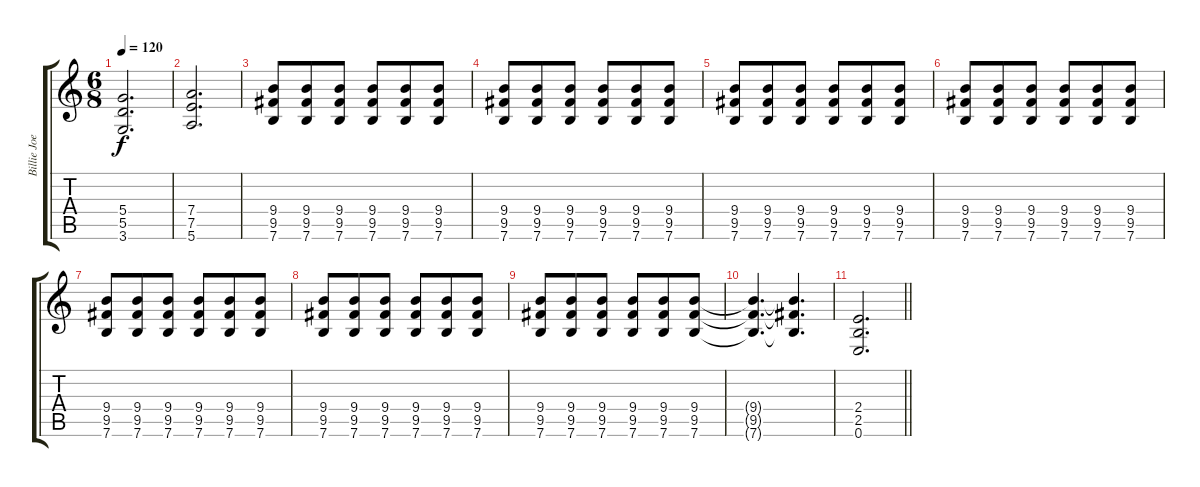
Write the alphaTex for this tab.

\track ("Billie Joe Armstrong Guitar" "Billie Joe") {instrument distortionguitar}
\staff {score tabs}
\tuning (E4 B3 G3 D3 A2 E2) {hide}
\ts (6 8)
\tempo 120
\clef g2
\ks c
(5.4 5.5 3.6).2{d dy f} |
(7.4 7.5 5.6).2{d} |
(9.4 9.5 7.6).8 (9.4 9.5 7.6).8 (9.4 9.5 7.6).8 (9.4 9.5 7.6).8 (9.4 9.5 7.6).8 (9.4 9.5 7.6).8 |
(9.4 9.5 7.6).8 (9.4 9.5 7.6).8 (9.4 9.5 7.6).8 (9.4 9.5 7.6).8 (9.4 9.5 7.6).8 (9.4 9.5 7.6).8 |
(9.4 9.5 7.6).8 (9.4 9.5 7.6).8 (9.4 9.5 7.6).8 (9.4 9.5 7.6).8 (9.4 9.5 7.6).8 (9.4 9.5 7.6).8 |
(9.4 9.5 7.6).8 (9.4 9.5 7.6).8 (9.4 9.5 7.6).8 (9.4 9.5 7.6).8 (9.4 9.5 7.6).8 (9.4 9.5 7.6).8 |
(9.4 9.5 7.6).8 (9.4 9.5 7.6).8 (9.4 9.5 7.6).8 (9.4 9.5 7.6).8 (9.4 9.5 7.6).8 (9.4 9.5 7.6).8 |
(9.4 9.5 7.6).8 (9.4 9.5 7.6).8 (9.4 9.5 7.6).8 (9.4 9.5 7.6).8 (9.4 9.5 7.6).8 (9.4 9.5 7.6).8 |
(9.4 9.5 7.6).8 (9.4 9.5 7.6).8 (9.4 9.5 7.6).8 (9.4 9.5 7.6).8 (9.4 9.5 7.6).8 (9.4 9.5 7.6).8 |
(9.4{t} 9.5{t} 7.6{t}).4{d} (9.4{t} 9.5{t} 7.6{t}).4{d} |
\barLineRight lightlight
(2.4 2.5 0.6).2{d}
